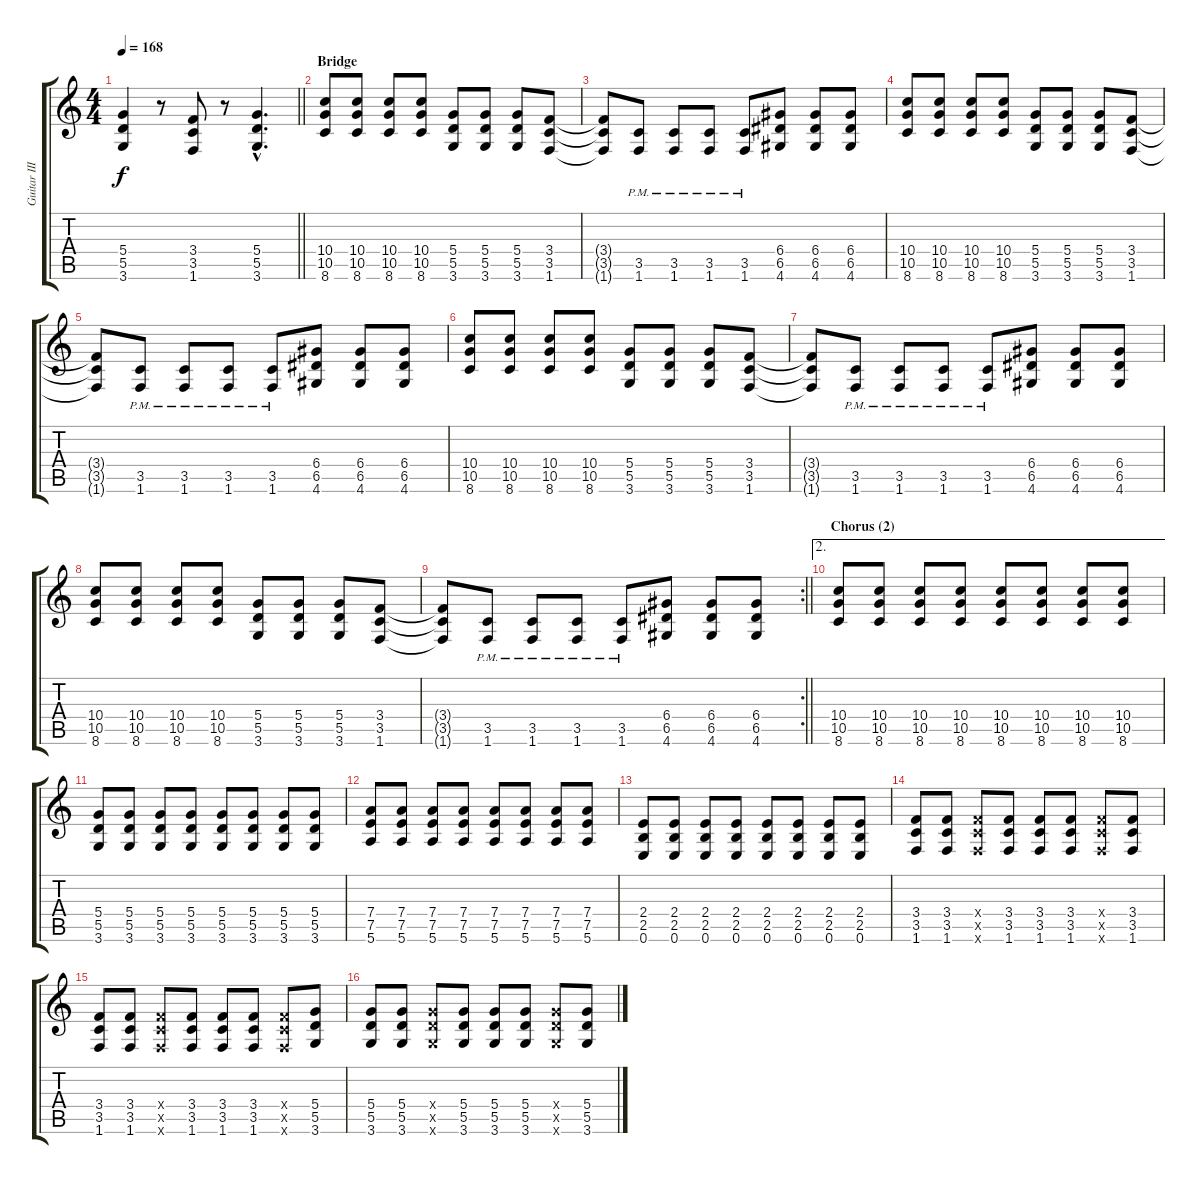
\track ("Guitar III" "Guitar III") {instrument distortionguitar}
\staff {score tabs}
\tuning (E4 B3 G3 D3 A2 E2) {hide}
\ts (4 4)
\tempo 168
\clef g2
\barLineRight lightlight
\ks c
(5.4 5.5 3.6).4{dy f} r.8 (3.4 3.5 1.6).8 r.8 (5.4{hac} 5.5{hac} 3.6{hac}).4{d} |
\section ("" "Bridge")
(10.4 10.5 8.6).8 (10.4 10.5 8.6).8 (10.4 10.5 8.6).8 (10.4 10.5 8.6).8 (5.4 5.5 3.6).8 (5.4 5.5 3.6).8 (5.4 5.5 3.6).8 (3.4 3.5 1.6).8 |
(3.4{t} 3.5{t} 1.6{t}).8 (3.5{pm} 1.6{pm}).8 (3.5{pm} 1.6{pm}).8 (3.5{pm} 1.6{pm}).8 (3.5{pm} 1.6{pm}).8 (6.4 6.5 4.6).8 (6.4 6.5 4.6).8 (6.4 6.5 4.6).8 |
(10.4 10.5 8.6).8 (10.4 10.5 8.6).8 (10.4 10.5 8.6).8 (10.4 10.5 8.6).8 (5.4 5.5 3.6).8 (5.4 5.5 3.6).8 (5.4 5.5 3.6).8 (3.4 3.5 1.6).8 |
(3.4{t} 3.5{t} 1.6{t}).8 (3.5{pm} 1.6{pm}).8 (3.5{pm} 1.6{pm}).8 (3.5{pm} 1.6{pm}).8 (3.5{pm} 1.6{pm}).8 (6.4 6.5 4.6).8 (6.4 6.5 4.6).8 (6.4 6.5 4.6).8 |
(10.4 10.5 8.6).8 (10.4 10.5 8.6).8 (10.4 10.5 8.6).8 (10.4 10.5 8.6).8 (5.4 5.5 3.6).8 (5.4 5.5 3.6).8 (5.4 5.5 3.6).8 (3.4 3.5 1.6).8 |
(3.4{t} 3.5{t} 1.6{t}).8 (3.5{pm} 1.6{pm}).8 (3.5{pm} 1.6{pm}).8 (3.5{pm} 1.6{pm}).8 (3.5{pm} 1.6{pm}).8 (6.4 6.5 4.6).8 (6.4 6.5 4.6).8 (6.4 6.5 4.6).8 |
(10.4 10.5 8.6).8 (10.4 10.5 8.6).8 (10.4 10.5 8.6).8 (10.4 10.5 8.6).8 (5.4 5.5 3.6).8 (5.4 5.5 3.6).8 (5.4 5.5 3.6).8 (3.4 3.5 1.6).8 |
\rc 2
\barLineRight lightlight
(3.4{t} 3.5{t} 1.6{t}).8 (3.5{pm} 1.6{pm}).8 (3.5{pm} 1.6{pm}).8 (3.5{pm} 1.6{pm}).8 (3.5{pm} 1.6{pm}).8 (6.4 6.5 4.6).8 (6.4 6.5 4.6).8 (6.4 6.5 4.6).8 |
\ae 2
\section ("" "Chorus (2)")
(10.4 10.5 8.6).8 (10.4 10.5 8.6).8 (10.4 10.5 8.6).8 (10.4 10.5 8.6).8 (10.4 10.5 8.6).8 (10.4 10.5 8.6).8 (10.4 10.5 8.6).8 (10.4 10.5 8.6).8 |
(5.4 5.5 3.6).8 (5.4 5.5 3.6).8 (5.4 5.5 3.6).8 (5.4 5.5 3.6).8 (5.4 5.5 3.6).8 (5.4 5.5 3.6).8 (5.4 5.5 3.6).8 (5.4 5.5 3.6).8 |
(7.4 7.5 5.6).8 (7.4 7.5 5.6).8 (7.4 7.5 5.6).8 (7.4 7.5 5.6).8 (7.4 7.5 5.6).8 (7.4 7.5 5.6).8 (7.4 7.5 5.6).8 (7.4 7.5 5.6).8 |
(2.4 2.5 0.6).8 (2.4 2.5 0.6).8 (2.4 2.5 0.6).8 (2.4 2.5 0.6).8 (2.4 2.5 0.6).8 (2.4 2.5 0.6).8 (2.4 2.5 0.6).8 (2.4 2.5 0.6).8 |
(3.4 3.5 1.6).8 (3.4 3.5 1.6).8 (3.4{x} 3.5{x} 1.6{x}).8 (3.4 3.5 1.6).8 (3.4 3.5 1.6).8 (3.4 3.5 1.6).8 (3.4{x} 3.5{x} 1.6{x}).8 (3.4 3.5 1.6).8 |
(3.4 3.5 1.6).8 (3.4 3.5 1.6).8 (3.4{x} 3.5{x} 1.6{x}).8 (3.4 3.5 1.6).8 (3.4 3.5 1.6).8 (3.4 3.5 1.6).8 (3.4{x} 3.5{x} 1.6{x}).8 (5.4 5.5 3.6).8 |
(5.4 5.5 3.6).8 (5.4 5.5 3.6).8 (5.4{x} 5.5{x} 3.6{x}).8 (5.4 5.5 3.6).8 (5.4 5.5 3.6).8 (5.4 5.5 3.6).8 (5.4{x} 5.5{x} 3.6{x}).8 (5.4 5.5 3.6).8
